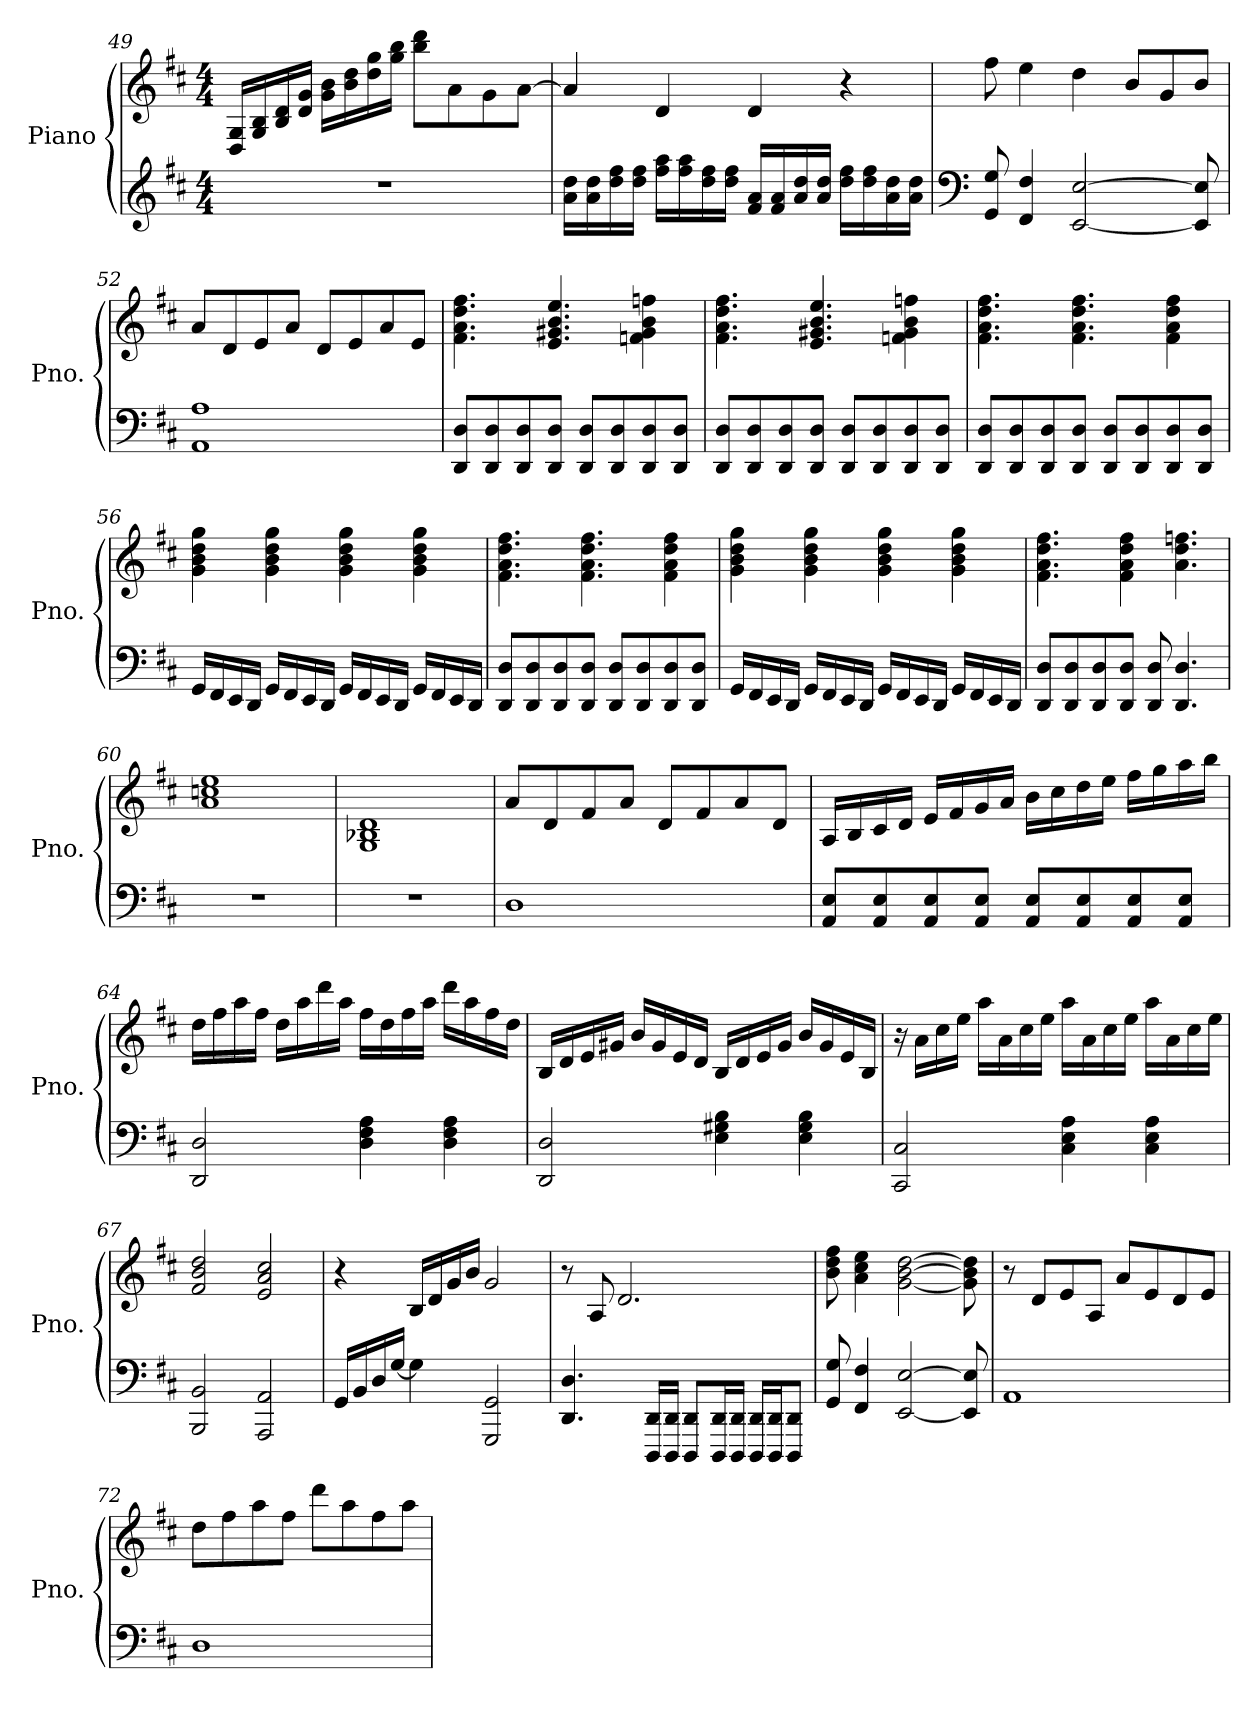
**kern	**kern
*part1	*part1
*staff2	*staff1
*I"Piano	*
*I'Pno.	*
*clefG2	*clefG2
*k[f#c#]	*k[f#c#]
*M4/4	*M4/4
=49	=49
1r	16D/ 16G/LL
.	16G/ 16B/
.	16B/ 16d/
.	16d/ 16g/JJ
.	16g\ 16b\LL
.	16b\ 16dd\
.	16dd\ 16gg\
.	16gg\ 16bb\JJ
.	8bb\ 8ddd\L
.	8a\
.	8g\
.	[8a\J
!!LO:LB:g=z
=50	=50
16a\ 16dd\LL	4a/]
16a\ 16dd\	.
16dd\ 16ff#\	.
16dd\ 16ff#\JJ	.
16ff#\ 16aa\LL	4d/
16ff#\ 16aa\	.
16dd\ 16ff#\	.
16dd\ 16ff#\JJ	.
16f#/ 16a/LL	4d/
16f#/ 16a/	.
16a/ 16dd/	.
16a/ 16dd/JJ	.
16dd\ 16ff#\LL	4r
16dd\ 16ff#\	.
16a\ 16dd\	.
16a\ 16dd\JJ	.
=51	=51
*clefF4	*
8GG/ 8G/	8ff#\
4FF#/ 4F#/	4ee\
[2EE/ [2E/	4dd\
.	8b/L
.	8g/
8EE/] 8E/]	8b/J
=52	=52
1AA 1A	8a/L
.	8d/
.	8e/
.	8a/J
.	8d/L
.	8e/
.	8a/
.	8e/J
=53	=53
8DD/ 8D/L	4.f#\ 4.a\ 4.dd\ 4.ff#\
8DD/ 8D/	.
8DD/ 8D/	.
8DD/ 8D/J	4.e/ 4.g#X/ 4.b/ 4.ee/
8DD/ 8D/L	.
8DD/ 8D/	.
8DD/ 8D/	4fn\ 4g#\ 4b\ 4ffn\
8DD/ 8D/J	.
!!LO:PB:g=z
=54	=54
8DD/ 8D/L	4.f#\ 4.a\ 4.dd\ 4.ff#\
8DD/ 8D/	.
8DD/ 8D/	.
8DD/ 8D/J	4.e/ 4.g#X/ 4.b/ 4.ee/
8DD/ 8D/L	.
8DD/ 8D/	.
8DD/ 8D/	4fn\ 4g#\ 4b\ 4ffn\
8DD/ 8D/J	.
=55	=55
8DD/ 8D/L	4.f#\ 4.a\ 4.dd\ 4.ff#\
8DD/ 8D/	.
8DD/ 8D/	.
8DD/ 8D/J	4.f#\ 4.a\ 4.dd\ 4.ff#\
8DD/ 8D/L	.
8DD/ 8D/	.
8DD/ 8D/	4f#\ 4a\ 4dd\ 4ff#\
8DD/ 8D/J	.
=56	=56
16GG/LL	4g\ 4b\ 4dd\ 4gg\
16FF#/	.
16EE/	.
16DD/JJ	.
16GG/LL	4g\ 4b\ 4dd\ 4gg\
16FF#/	.
16EE/	.
16DD/JJ	.
16GG/LL	4g\ 4b\ 4dd\ 4gg\
16FF#/	.
16EE/	.
16DD/JJ	.
16GG/LL	4g\ 4b\ 4dd\ 4gg\
16FF#/	.
16EE/	.
16DD/JJ	.
!!LO:LB:g=z
=57	=57
8DD/ 8D/L	4.f#\ 4.a\ 4.dd\ 4.ff#\
8DD/ 8D/	.
8DD/ 8D/	.
8DD/ 8D/J	4.f#\ 4.a\ 4.dd\ 4.ff#\
8DD/ 8D/L	.
8DD/ 8D/	.
8DD/ 8D/	4f#\ 4a\ 4dd\ 4ff#\
8DD/ 8D/J	.
=58	=58
16GG/LL	4g\ 4b\ 4dd\ 4gg\
16FF#/	.
16EE/	.
16DD/JJ	.
16GG/LL	4g\ 4b\ 4dd\ 4gg\
16FF#/	.
16EE/	.
16DD/JJ	.
16GG/LL	4g\ 4b\ 4dd\ 4gg\
16FF#/	.
16EE/	.
16DD/JJ	.
16GG/LL	4g\ 4b\ 4dd\ 4gg\
16FF#/	.
16EE/	.
16DD/JJ	.
=59	=59
8DD/ 8D/L	4.f#\ 4.a\ 4.dd\ 4.ff#\
8DD/ 8D/	.
8DD/ 8D/	.
8DD/ 8D/J	4f#\ 4a\ 4dd\ 4ff#\
8DD/ 8D/	.
4.DD/ 4.D/	4.a\ 4.dd\ 4.ffn\
=60	=60
1r	1a 1ccn 1ee
=61	=61
1r	1G 1B-X 1d
!!LO:LB:g=z
=62	=62
1D	8a/L
.	8d/
.	8f#/
.	8a/J
.	8d/L
.	8f#/
.	8a/
.	8d/J
=63	=63
8AA/ 8E/L	16A/LL
.	16B/
8AA/ 8E/	16c#/
.	16d/JJ
8AA/ 8E/	16e/LL
.	16f#/
8AA/ 8E/J	16g/
.	16a/JJ
8AA/ 8E/L	16b\LL
.	16cc#\
8AA/ 8E/	16dd\
.	16ee\JJ
8AA/ 8E/	16ff#\LL
.	16gg\
8AA/ 8E/J	16aa\
.	16bb\JJ
=64	=64
2DD/ 2D/	16dd\LL
.	16ff#\
.	16aa\
.	16ff#\JJ
.	16dd\LL
.	16aa\
.	16ddd\
.	16aa\JJ
4D\ 4F#\ 4A\	16ff#\LL
.	16dd\
.	16ff#\
.	16aa\JJ
4D\ 4F#\ 4A\	16ddd\LL
.	16aa\
.	16ff#\
.	16dd\JJ
!!LO:LB:g=z
=65	=65
2DD/ 2D/	16B/LL
.	16d/
.	16e/
.	16g#X/JJ
.	16b/LL
.	16g#/
.	16e/
.	16d/JJ
4E\ 4G#X\ 4B\	16B/LL
.	16d/
.	16e/
.	16g#/JJ
4E\ 4G#\ 4B\	16b/LL
.	16g#/
.	16e/
.	16B/JJ
=66	=66
2CC#/ 2C#/	16r
.	16a\LL
.	16cc#\
.	16ee\JJ
.	16aa\LL
.	16a\
.	16cc#\
.	16ee\JJ
4C#\ 4E\ 4A\	16aa\LL
.	16a\
.	16cc#\
.	16ee\JJ
4C#\ 4E\ 4A\	16aa\LL
.	16a\
.	16cc#\
.	16ee\JJ
=67	=67
2BBB/ 2BB/	2f#/ 2b/ 2dd/
2AAA/ 2AA/	2e/ 2a/ 2cc#/
=68	=68
16GG/LL	4r
16BB/	.
16D/	.
[16G/JJ	.
4G\]	16B/LL
.	16d/
.	16g/
.	16b/JJ
2GGG/ 2GG/	2g/
!!LO:LB:g=z
=69	=69
4.DD/ 4.D/	8r
.	8A/
.	2.d/
16DDD/ 16DD/LL	.
16DDD/ 16DD/JJ	.
8DDD/ 8DD/L	.
16DDD/ 16DD/L	.
16DDD/ 16DD/JJ	.
16DDD/ 16DD/LL	.
16DDD/ 16DD/J	.
8DDD/ 8DD/J	.
=70	=70
8GG/ 8G/	8b\ 8dd\ 8ff#\
4FF#/ 4F#/	4a\ 4cc#\ 4ee\
[2EE/ [2E/	[2g\ [2b\ [2dd\
8EE/] 8E/]	8g\] 8b\] 8dd\]
=71	=71
1AA	8r
.	8d/L
.	8e/
.	8A/J
.	8a/L
.	8e/
.	8d/
.	8e/J
=72	=72
1D	8dd\L
.	8ff#\
.	8aa\
.	8ff#\J
.	8ddd\L
.	8aa\
.	8ff#\
.	8aa\J
=	=
*-	*-
